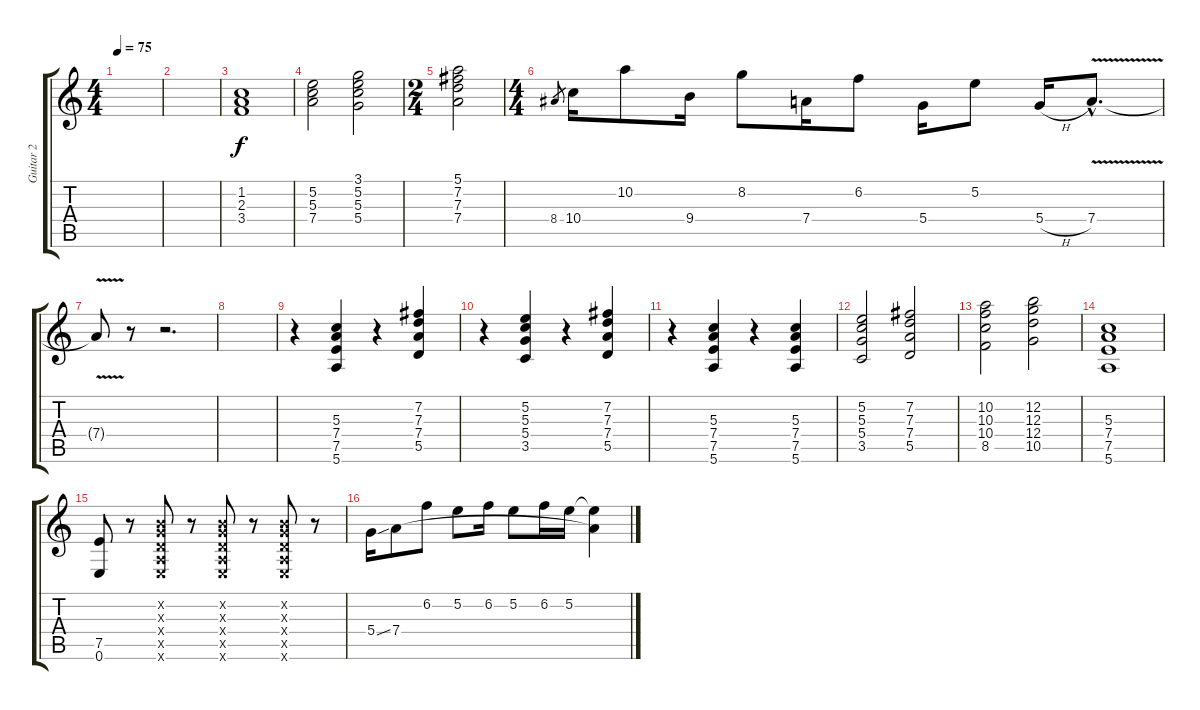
\track ("Guitar 2" "Guitar 2") {instrument electricguitarjazz}
\staff {score tabs}
\tuning (E4 B3 G3 D3 A2 E2) {hide}
\ts (4 4)
\tempo 75
\clef g2
\ks c
|
|
(1.2 2.3 3.4).1 |
(5.2 5.3 7.4).2 (3.1 5.2 5.3 5.4).2 |
\ts (2 4)
(5.1 7.2 7.3 7.4).2 |
\ts (4 4)
8.4.8{gr} 10.4.16 10.2.8 9.4.16 8.2.8 7.4.16 6.2.8 5.4.16 5.2.8 5.4{h}.16 7.4{v hac}.8{d} |
7.4{t}.8 r.8 r.2{d} |
|
r.4 (5.3 7.4 7.5 5.6).4 r.4 (7.2 7.3 7.4 5.5).4 |
r.4 (5.2 5.3 5.4 3.5).4 r.4 (7.2 7.3 7.4 5.5).4 |
r.4 (5.3 7.4 7.5 5.6).4 r.4 (5.3 7.4 7.5 5.6).4 |
(5.2 5.3 5.4 3.5).2 (7.2 7.3 7.4 5.5).2 |
(10.2 10.3 10.4 8.5).2 (12.2 12.3 12.4 10.5).2 |
(5.3 7.4 7.5 5.6).1 |
(7.5 0.6).8 r.8 (0.2{x} 0.3{x} 0.4{x} 0.5{x} 0.6{x}).8 r.8 (0.2{x} 0.3{x} 0.4{x} 0.5{x} 0.6{x}).8 r.8 (0.2{x} 0.3{x} 0.4{x} 0.5{x} 0.6{x}).8 r.8 |
5.4{ss}.16 7.4.8 6.2.8 5.2.8 6.2.16 5.2.8 6.2.16 5.2.16 (5.2{t} 7.4{t}).4
